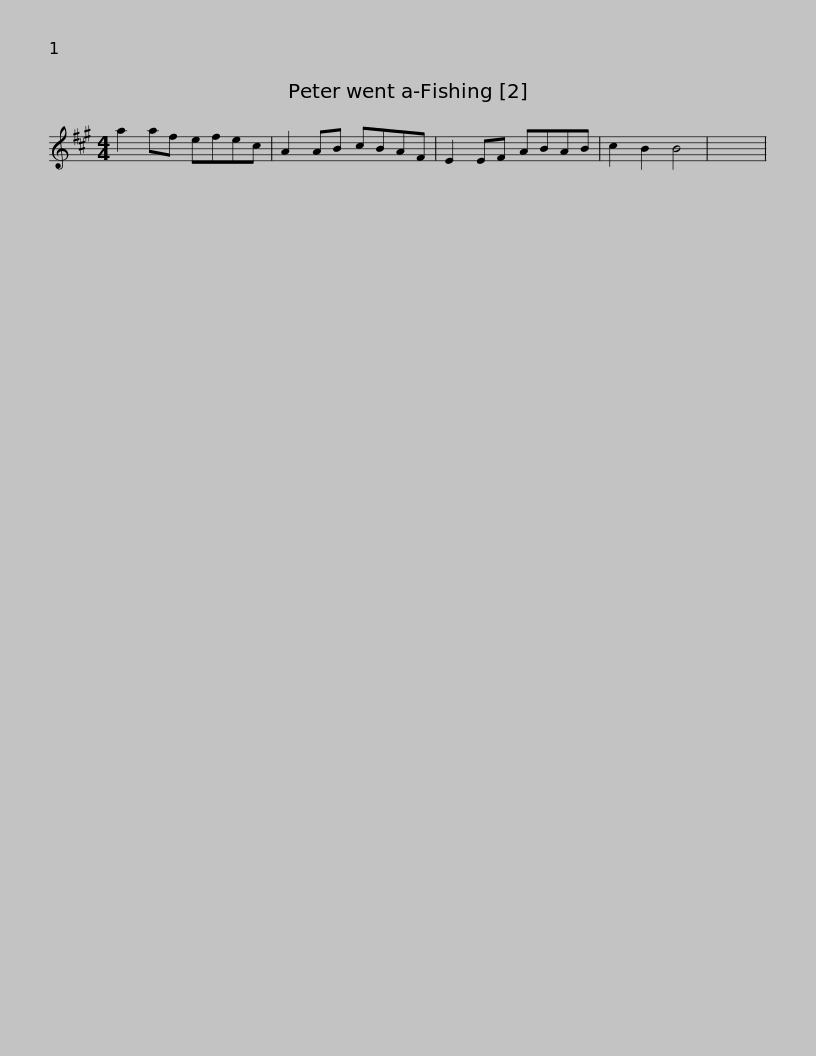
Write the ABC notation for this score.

X:1
L:1/8
M:4/4
I:linebreak $
K:A
V:1 treble
V:1
 a2 af efec | A2 AB cBAF | E2 EF ABAB | c2 B2 B4 | x8 | %5
